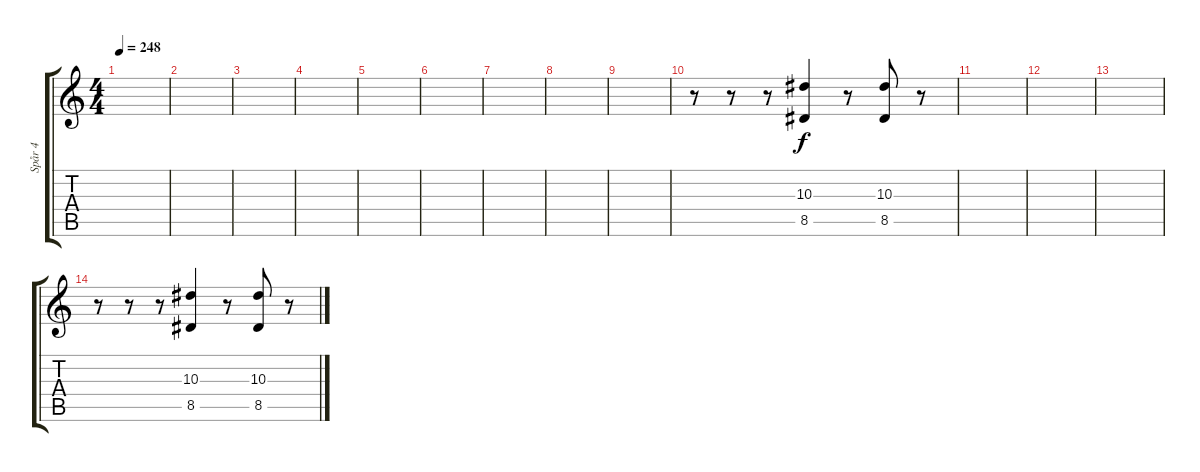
\track ("Spår 4" "Spår 4") {instrument distortionguitar}
\staff {score tabs}
\tuning (D4 A3 F3 C3 G2 C2) {hide}
\ts (4 4)
\tempo 248
\clef g2
\ks c
|
|
|
|
|
|
|
|
|
r.8 r.8 r.8 (10.3 8.5).4 r.8 (10.3 8.5).8 r.8 |
|
|
|
r.8 r.8 r.8 (10.3 8.5).4 r.8 (10.3 8.5).8 r.8
